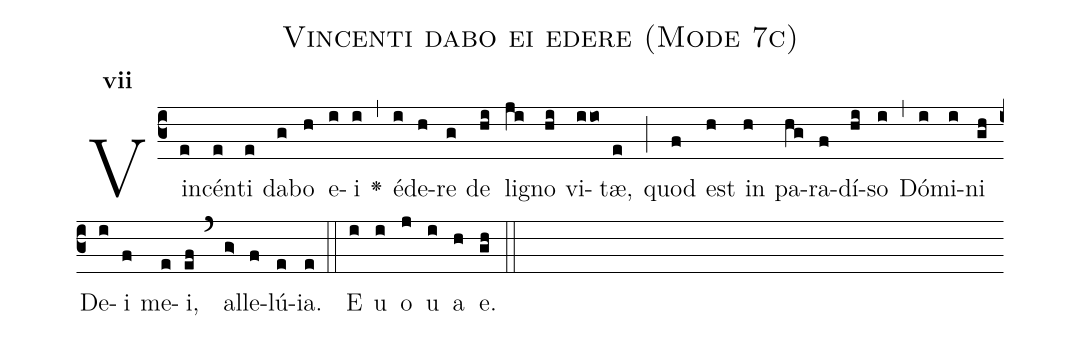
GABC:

name:Vincenti dabo ei edere (Mode 7c);
office-part:Antiphona;
mode:7;
%%
initial-style: 1;
name: Vincenti dabo ei edere
book: Antiphonae & Responsoria/Tomus II, p. 162;
occasion: Feriis V Usque ad Ascensionem Domini;
office-part: Laudes Ant 2;
user-notes: ;
commentary: ;
annotation: 7c;
centering-scheme: english;
fontsize: 12;
font: OFLSortsMillGoudy;
height: 11;
width: 4.5;
%%
(c3)Vin(e)cén(e)ti(e) da(g)bo(h) e(i)i(i) <v>\greheightstar</v>(,) é(i)de(h)re(g) de(hi) li(ji)gno(hi) vi(iio)tæ,(e) (;) quod(f) est(h) in(h) pa(hg)ra(f)dí(hi)so(i) (,) Dó(i)mi(i)ni(gh) De(i)i(f) me(e)i,(ef) (`) al(g>)le(f)lú(e)ia.(e) (::)
E(i) u(i) o(j) u(i) a(h) e.(gh) (::)
